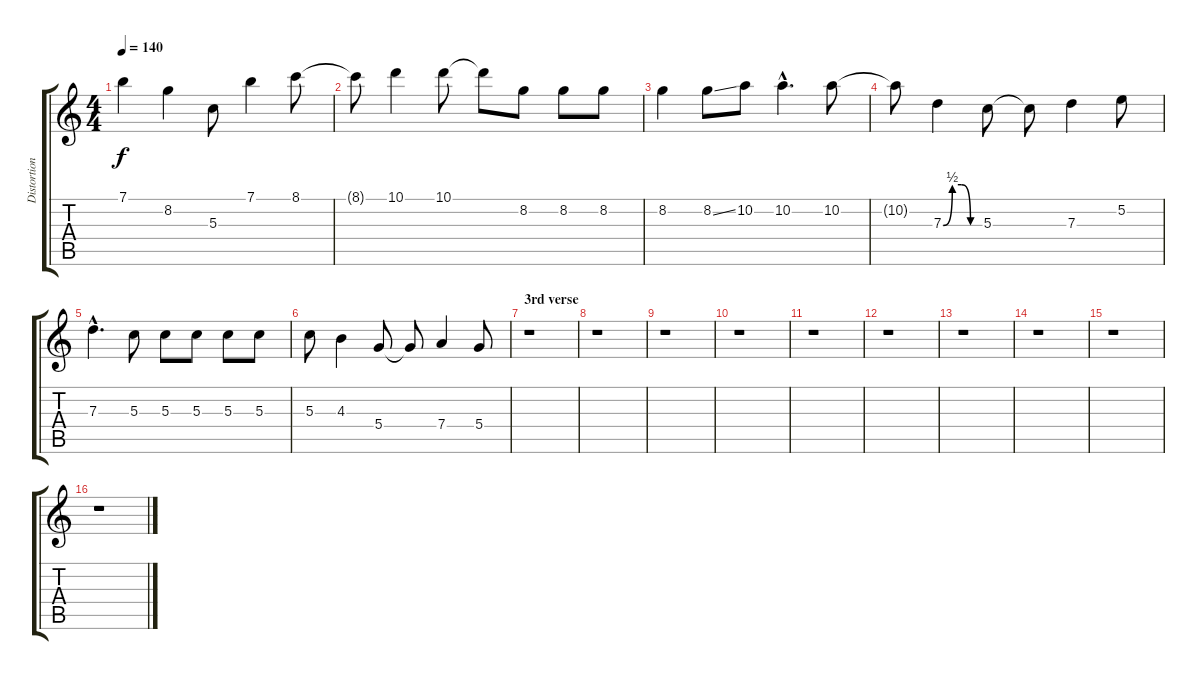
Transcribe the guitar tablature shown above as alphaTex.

\track ("Distortion" "Distortion") {instrument distortionguitar}
\staff {score tabs}
\tuning (E4 B3 G3 D3 A2 E2) {hide}
\ts (4 4)
\tempo 140
\clef g2
\ks c
7.1.4{dy f} 8.2.4 5.3.8 7.1.4 8.1.8 |
8.1{t}.8 10.1.4 10.1.8 10.1{t}.8 8.2.8 8.2.8 8.2.8 |
8.2.4 8.2{ss}.8 10.2.8 10.2{hac}.4{d} 10.2.8 |
10.2{t}.8 7.3{be (custom 0 0 15 2 30 2 45 0 60 0)}.4 5.3.8 5.3{t}.8 7.3.4 5.2.8 |
7.3{hac}.4{d} 5.3.8 5.3.8 5.3.8 5.3.8 5.3.8 |
5.3.8 4.3.4 5.4.8 5.4{t}.8 7.4.4 5.4.8 |
\section ("" "3rd verse")
r.1 |
r.1 |
r.1 |
r.1 |
r.1 |
r.1 |
r.1 |
r.1 |
r.1 |
r.1
